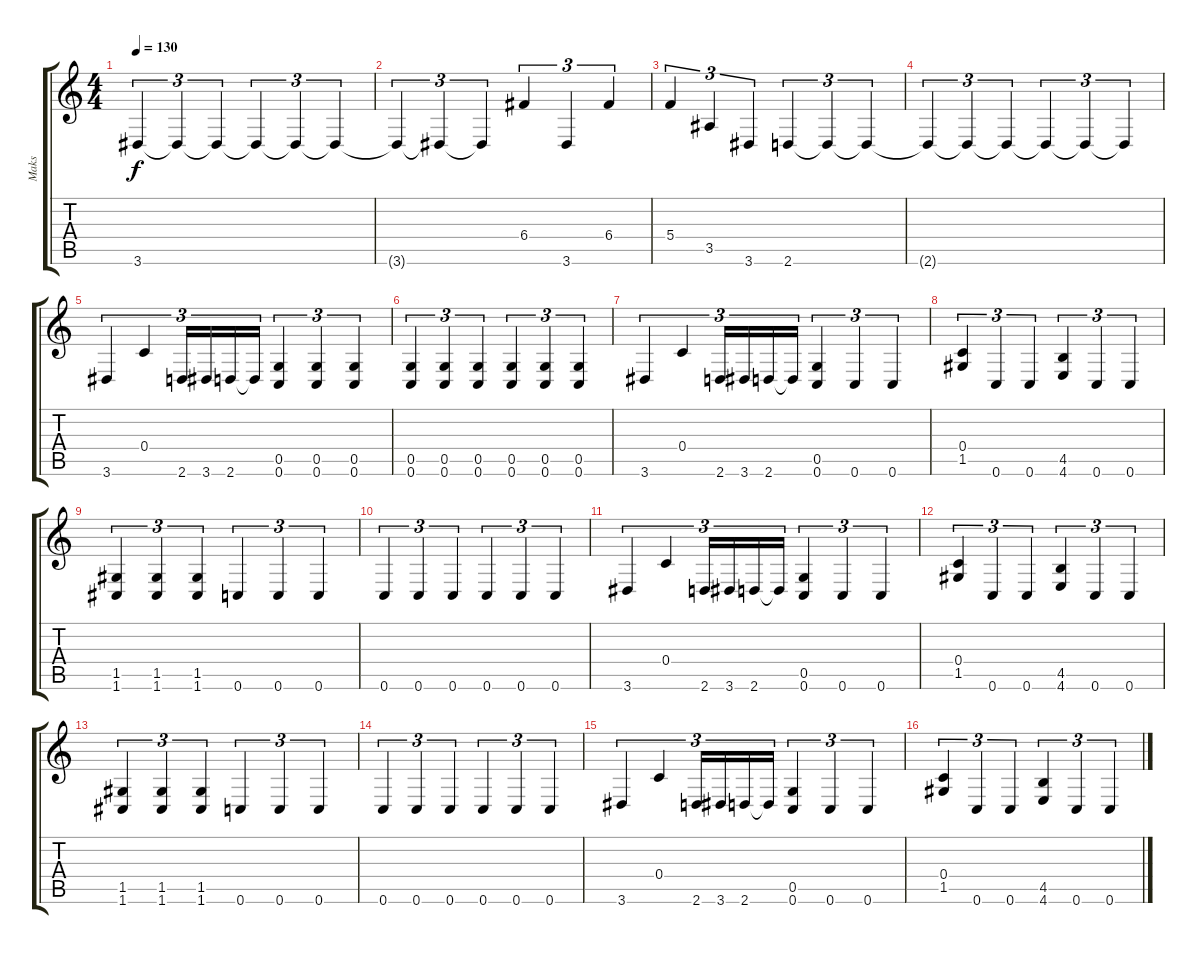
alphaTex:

\track ("Maks" "Maks") {instrument distortionguitar}
\staff {score tabs}
\tuning (D4 A3 F3 C3 G2 C2) {hide}
\ts (4 4)
\tempo 130
\clef g2
\ks c
3.6{t}.4{tu (3 2) dy f} 3.6{t}.4{tu (3 2)} 3.6{t}.4{tu (3 2)} 3.6{t}.4{tu (3 2)} 3.6{t}.4{tu (3 2)} 3.6{t}.4{tu (3 2)} |
3.6{t}.4{tu (3 2)} 3.6{t}.4{tu (3 2)} 3.6{t}.4{tu (3 2)} 6.4.4{tu (3 2)} 3.6.4{tu (3 2)} 6.4.4{tu (3 2)} |
5.4.4{tu (3 2)} 3.5.4{tu (3 2)} 3.6.4{tu (3 2)} 2.6.4{tu (3 2)} 2.6{t}.4{tu (3 2)} 2.6{t}.4{tu (3 2)} |
2.6{t}.4{tu (3 2)} 2.6{t}.4{tu (3 2)} 2.6{t}.4{tu (3 2)} 2.6{t}.4{tu (3 2)} 2.6{t}.4{tu (3 2)} 2.6{t}.4{tu (3 2)} |
3.6.4{tu (3 2)} 0.4.4{tu (3 2)} 2.6.16{tu (3 2)} 3.6.16{tu (3 2)} 2.6.16{tu (3 2)} 2.6{t}.16{tu (3 2)} (0.5 0.6).4{tu (3 2)} (0.5 0.6).4{tu (3 2)} (0.5 0.6).4{tu (3 2)} |
(0.5 0.6).4{tu (3 2)} (0.5 0.6).4{tu (3 2)} (0.5 0.6).4{tu (3 2)} (0.5 0.6).4{tu (3 2)} (0.5 0.6).4{tu (3 2)} (0.5 0.6).4{tu (3 2)} |
3.6.4{tu (3 2)} 0.4.4{tu (3 2)} 2.6.16{tu (3 2)} 3.6.16{tu (3 2)} 2.6.16{tu (3 2)} 2.6{t}.16{tu (3 2)} (0.5 0.6).4{tu (3 2)} 0.6.4{tu (3 2)} 0.6.4{tu (3 2)} |
(0.4 1.5).4{tu (3 2)} 0.6.4{tu (3 2)} 0.6.4{tu (3 2)} (4.5 4.6).4{tu (3 2)} 0.6.4{tu (3 2)} 0.6.4{tu (3 2)} |
(1.5 1.6).4{tu (3 2)} (1.5 1.6).4{tu (3 2)} (1.5 1.6).4{tu (3 2)} 0.6.4{tu (3 2)} 0.6.4{tu (3 2)} 0.6.4{tu (3 2)} |
0.6.4{tu (3 2)} 0.6.4{tu (3 2)} 0.6.4{tu (3 2)} 0.6.4{tu (3 2)} 0.6.4{tu (3 2)} 0.6.4{tu (3 2)} |
3.6.4{tu (3 2)} 0.4.4{tu (3 2)} 2.6.16{tu (3 2)} 3.6.16{tu (3 2)} 2.6.16{tu (3 2)} 2.6{t}.16{tu (3 2)} (0.5 0.6).4{tu (3 2)} 0.6.4{tu (3 2)} 0.6.4{tu (3 2)} |
(0.4 1.5).4{tu (3 2)} 0.6.4{tu (3 2)} 0.6.4{tu (3 2)} (4.5 4.6).4{tu (3 2)} 0.6.4{tu (3 2)} 0.6.4{tu (3 2)} |
(1.5 1.6).4{tu (3 2)} (1.5 1.6).4{tu (3 2)} (1.5 1.6).4{tu (3 2)} 0.6.4{tu (3 2)} 0.6.4{tu (3 2)} 0.6.4{tu (3 2)} |
0.6.4{tu (3 2)} 0.6.4{tu (3 2)} 0.6.4{tu (3 2)} 0.6.4{tu (3 2)} 0.6.4{tu (3 2)} 0.6.4{tu (3 2)} |
3.6.4{tu (3 2)} 0.4.4{tu (3 2)} 2.6.16{tu (3 2)} 3.6.16{tu (3 2)} 2.6.16{tu (3 2)} 2.6{t}.16{tu (3 2)} (0.5 0.6).4{tu (3 2)} 0.6.4{tu (3 2)} 0.6.4{tu (3 2)} |
(0.4 1.5).4{tu (3 2)} 0.6.4{tu (3 2)} 0.6.4{tu (3 2)} (4.5 4.6).4{tu (3 2)} 0.6.4{tu (3 2)} 0.6.4{tu (3 2)}
